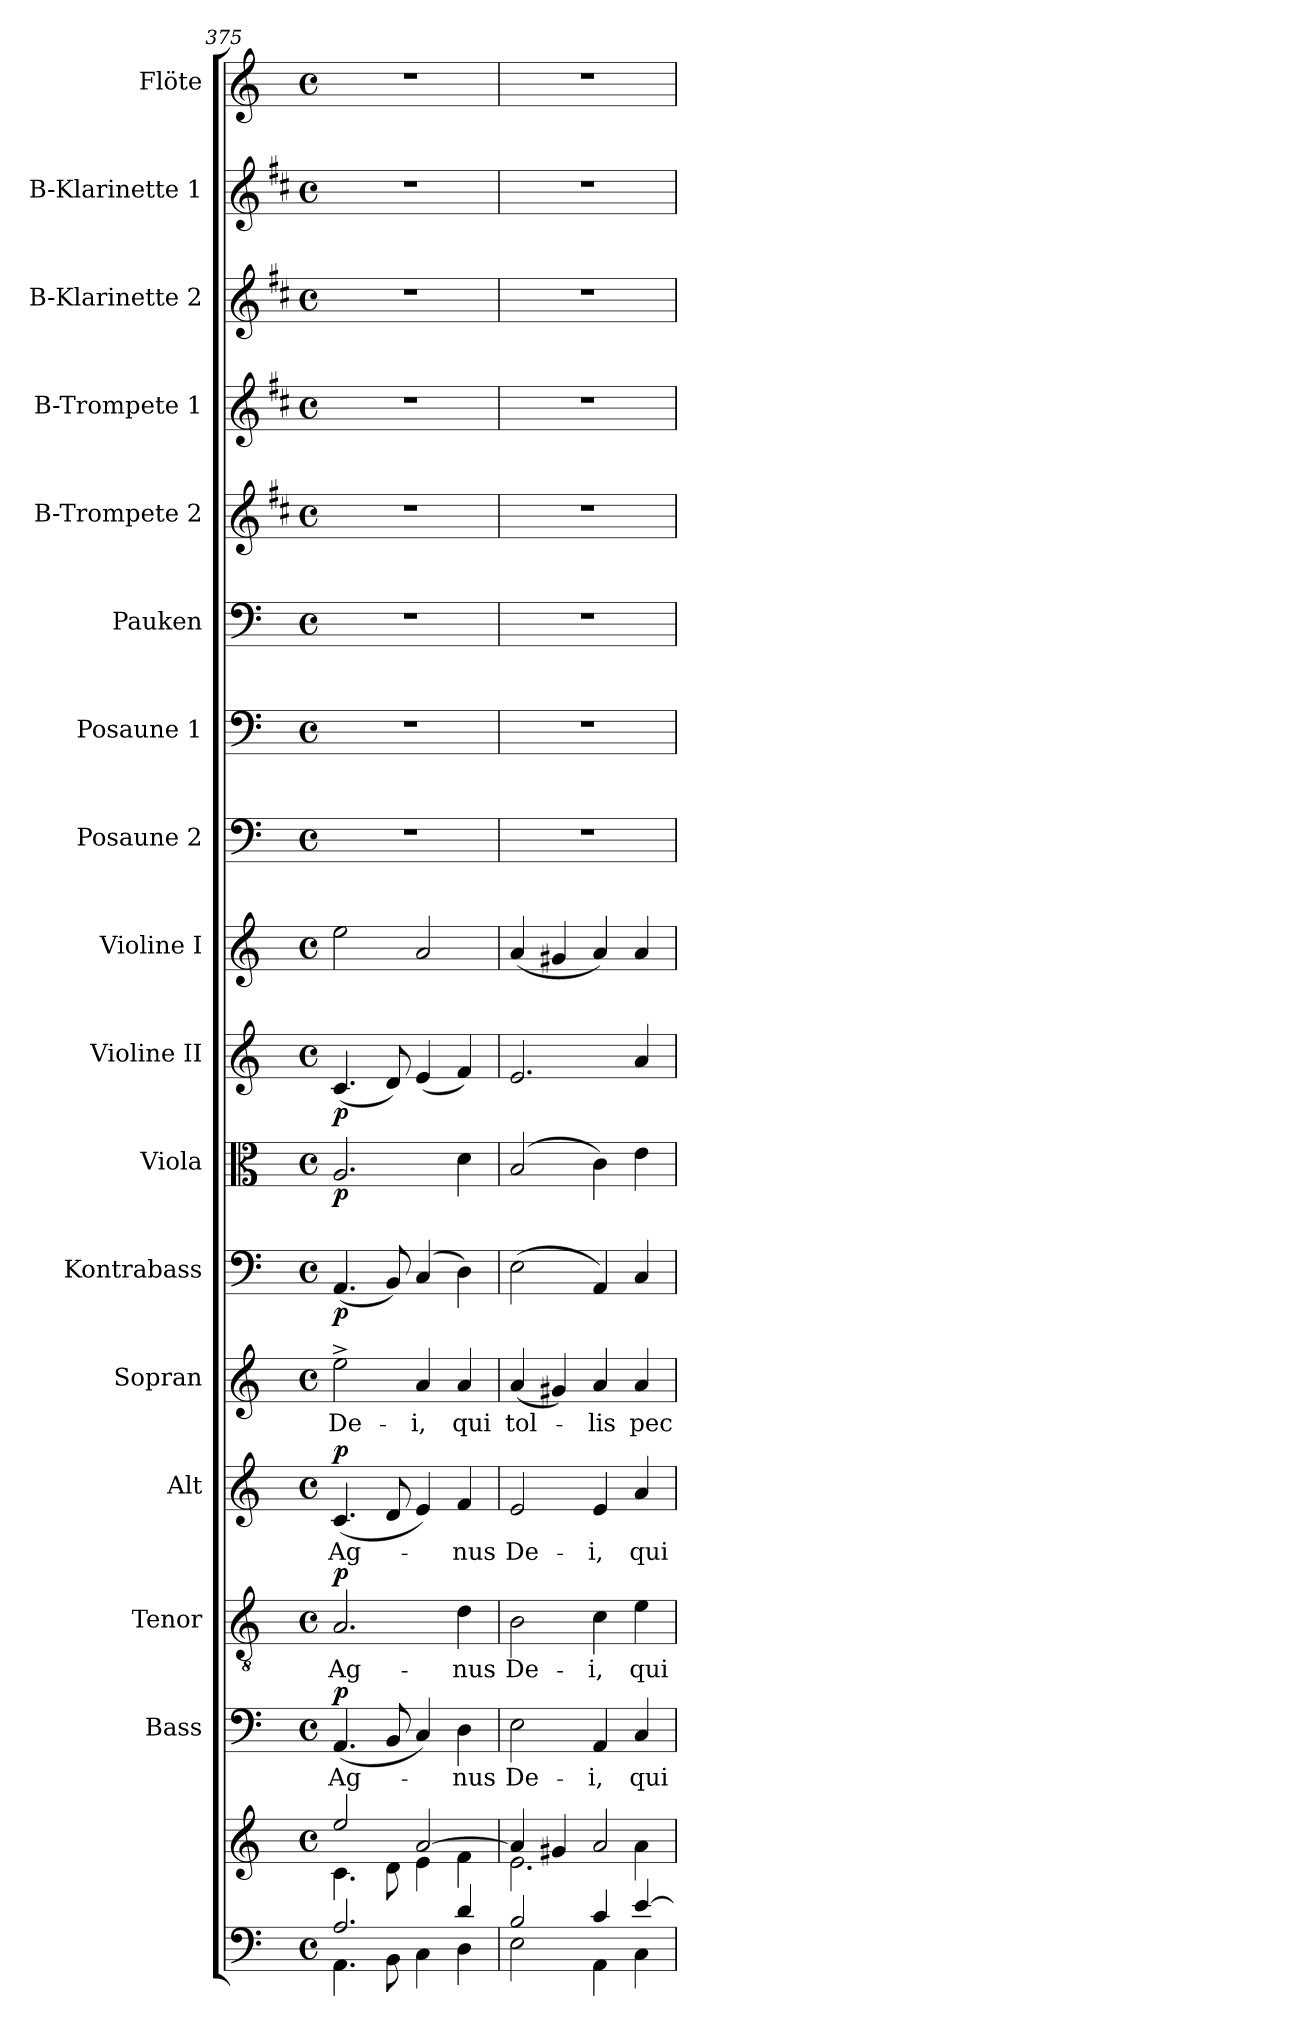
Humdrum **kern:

**kern	**kern	**kern	**text	**dynam	**kern	**text	**dynam	**kern	**text	**dynam	**kern	**text	**kern	**dynam	**kern	**dynam	**kern	**dynam	**kern	**kern	**kern	**kern	**kern	**kern	**kern	**kern	**kern
*part17	*part17	*part16	*part16	*part16	*part15	*part15	*part15	*part14	*part14	*part14	*part13	*part13	*part12	*part12	*part11	*part11	*part10	*part10	*part9	*part8	*part7	*part6	*part5	*part4	*part3	*part2	*part1
*staff18	*staff17	*staff16	*staff16	*staff16	*staff15	*staff15	*staff15	*staff14	*staff14	*staff14	*staff13	*staff13	*staff12	*staff12	*staff11	*staff11	*staff10	*staff10	*staff9	*staff8	*staff7	*staff6	*staff5	*staff4	*staff3	*staff2	*staff1
*	*	*I"Bass	*	*	*I"Tenor	*	*	*I"Alt	*	*	*I"Sopran	*	*I"Kontrabass	*	*I"Viola	*	*I"Violine II	*	*I"Violine I	*I"Posaune 2	*I"Posaune 1	*I"Pauken	*I"B-Trompete 2	*I"B-Trompete 1	*I"B-Klarinette 2	*I"B-Klarinette 1	*I"Flöte
*	*	*I'B.	*	*	*I'T.	*	*	*I'A.	*	*	*I'S.	*	*I'Kb.	*	*I'Vla.	*	*I'Vl. II	*	*I'Vl. I	*I'Pos. 2	*I'Pos. 1	*I'Pk.	*I'B Trp. 2	*I'B Trp. 1	*I'B Kl. 2	*I'B Kl. 1	*I'Fl.
*clefF4	*clefG2	*clefF4	*	*	*clefGv2	*	*	*clefG2	*	*	*clefG2	*	*clefF4	*	*clefC3	*	*clefG2	*	*clefG2	*clefF4	*clefF4	*clefF4	*clefG2	*clefG2	*clefG2	*clefG2	*clefG2
*	*	*	*	*	*	*	*	*	*	*	*	*	*ITrd7c12	*	*	*	*	*	*	*	*	*	*ITrd1c2	*ITrd1c2	*ITrd1c2	*ITrd1c2	*
*k[]	*k[]	*k[]	*	*	*k[]	*	*	*k[]	*	*	*k[]	*	*k[]	*	*k[]	*	*k[]	*	*k[]	*k[]	*k[]	*k[]	*k[]	*k[]	*k[]	*k[]	*k[]
*C:	*C:	*C:	*	*	*C:	*	*	*C:	*	*	*C:	*	*C:	*	*C:	*	*C:	*	*C:	*C:	*C:	*C:	*C:	*C:	*C:	*C:	*C:
*M4/4	*M4/4	*M4/4	*	*	*M4/4	*	*	*M4/4	*	*	*M4/4	*	*M4/4	*	*M4/4	*	*M4/4	*	*M4/4	*M4/4	*M4/4	*M4/4	*M4/4	*M4/4	*M4/4	*M4/4	*M4/4
*met(c)	*met(c)	*met(c)	*	*	*met(c)	*	*	*met(c)	*	*	*met(c)	*	*met(c)	*	*met(c)	*	*met(c)	*	*met(c)	*met(c)	*met(c)	*met(c)	*met(c)	*met(c)	*met(c)	*met(c)	*met(c)
=375	=375	=375	=375	=375	=375	=375	=375	=375	=375	=375	=375	=375	=375	=375	=375	=375	=375	=375	=375	=375	=375	=375	=375	=375	=375	=375	=375
*^	*^	*	*	*	*	*	*	*	*	*	*	*	*	*	*	*	*	*	*	*	*	*	*	*	*	*	*
!	!	!	!	!	!LO:LY:b	!LO:DY:a	!	!LO:LY:b	!LO:DY:a	!	!LO:LY:b	!LO:DY:a	!	!LO:LY:b	!	!LO:DY:b	!	!LO:DY:b	!	!LO:DY:b	!	!	!	!	!	!	!	!	!
2.A/	4.AA\	2ee/	4.c\	(<4.AA/	Ag-	p	2.A/	Ag-	p	(<4.c/	Ag-	p	2ee^>\	De-	(<4.AAA/	p	2.A/	p	(<4.c/	p	2ee\	1r	1r	1r	1r	1r	1r	1r	1r
.	8BB\	.	8d\	8BB/	.	.	.	.	.	8d/	.	.	.	.	8BBB/)	.	.	.	8d/)	.	.	.	.	.	.	.	.	.	.
!	!	!	!	!	!	!	!	!	!	!	!	!	!	!LO:LY:b	!	!	!	!	!	!	!	!	!	!	!	!	!	!	!
.	4C\	[>2a/	4e\	4C/)	.	.	.	.	.	4e/)	.	.	4a/	-i,	(4CC/	.	.	.	(<4e/	.	2a/	.	.	.	.	.	.	.	.
!	!	!	!	!	!LO:LY:b	!	!	!LO:LY:b	!	!	!LO:LY:b	!	!	!LO:LY:b	!	!	!	!	!	!	!	!	!	!	!	!	!	!	!
4d/	4D\	.	4f\	4D\	-nus	.	4d\	-nus	.	4f/	-nus	.	4a/	qui	4DD\)	.	4d\	.	4f/)	.	.	.	.	.	.	.	.	.	.
=376	=376	=376	=376	=376	=376	=376	=376	=376	=376	=376	=376	=376	=376	=376	=376	=376	=376	=376	=376	=376	=376	=376	=376	=376	=376	=376	=376	=376	=376
!	!	!	!	!	!LO:LY:b	!	!	!LO:LY:b	!	!	!LO:LY:b	!	!	!LO:LY:b	!	!	!	!	!	!	!	!	!	!	!	!	!	!	!
2B/	2E\	4a/]	2.e\	2E\	De-	.	2B\	De-	.	2e/	De-	.	(<4a/	tol-	(>2EE\	.	(2B/	.	2.e/	.	(<4a/	1r	1r	1r	1r	1r	1r	1r	1r
.	.	4g#X/	.	.	.	.	.	.	.	.	.	.	4g#X/)	.	.	.	.	.	.	.	4g#X/	.	.	.	.	.	.	.	.
!	!	!	!	!	!LO:LY:b	!	!	!LO:LY:b	!	!	!LO:LY:b	!	!	!LO:LY:b	!	!	!	!	!	!	!	!	!	!	!	!	!	!	!
4c/	4AA\	2a/	.	4AA/	-i,	.	4c\	-i,	.	4e/	-i,	.	4a/	-lis	4AAA/)	.	4c\)	.	.	.	4a/)	.	.	.	.	.	.	.	.
!	!	!	!	!	!LO:LY:b	!	!	!LO:LY:b	!	!	!LO:LY:b	!	!	!LO:LY:b	!	!	!	!	!	!	!	!	!	!	!	!	!	!	!
[>4e/	4C\	.	4a\	4C/	qui	.	4e\	qui	.	4a/	qui	.	4a/	pec-	4CC/	.	4e\	.	4a/	.	4a/	.	.	.	.	.	.	.	.
*v	*v	*	*	*	*	*	*	*	*	*	*	*	*	*	*	*	*	*	*	*	*	*	*	*	*	*	*	*	*
*	*v	*v	*	*	*	*	*	*	*	*	*	*	*	*	*	*	*	*	*	*	*	*	*	*	*	*	*	*
=	=	=	=	=	=	=	=	=	=	=	=	=	=	=	=	=	=	=	=	=	=	=	=	=	=	=	=
*-	*-	*-	*-	*-	*-	*-	*-	*-	*-	*-	*-	*-	*-	*-	*-	*-	*-	*-	*-	*-	*-	*-	*-	*-	*-	*-	*-
